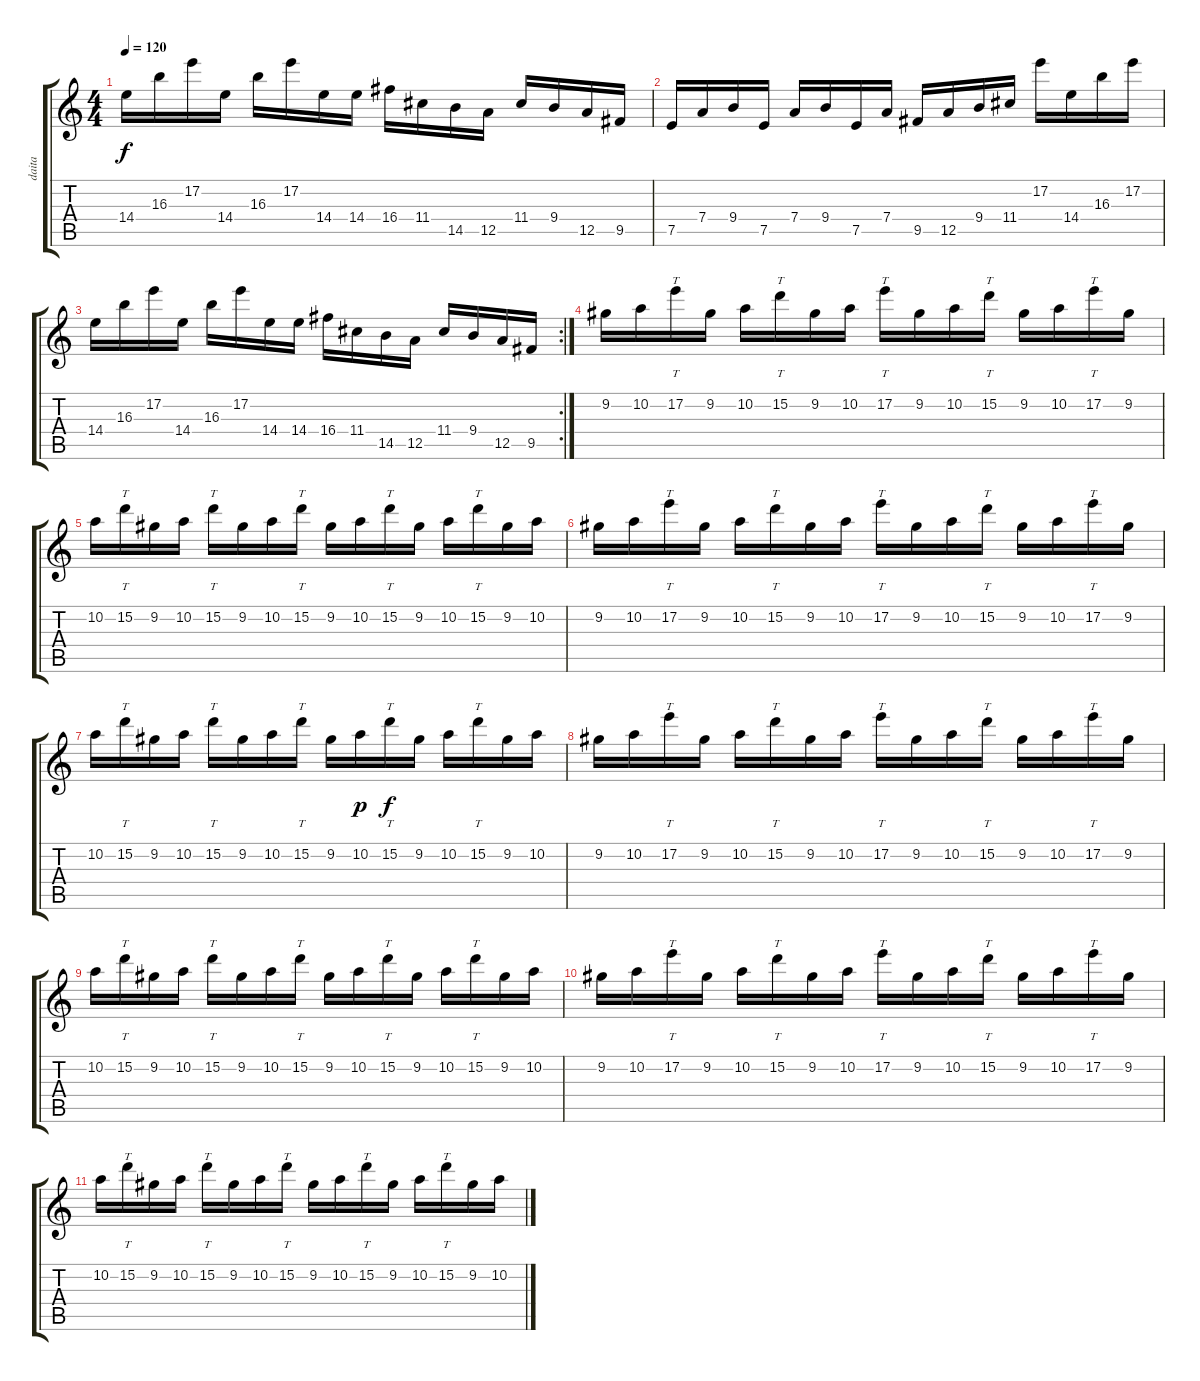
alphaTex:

\track ("daita" "daita") {instrument distortionguitar}
\staff {score tabs}
\tuning (E4 B3 G3 D3 A2 E2) {hide}
\ts (4 4)
\tempo 120
\clef g2
\ks c
14.4.16{dy f} 16.3.16 17.2.16 14.4.16 16.3.16 17.2.16 14.4.16 14.4.16 16.4.16 11.4.16 14.5.16 12.5.16 11.4.16 9.4.16 12.5.16 9.5.16 |
7.5.16 7.4.16 9.4.16 7.5.16 7.4.16 9.4.16 7.5.16 7.4.16 9.5.16 12.5.16 9.4.16 11.4.16 17.2.16 14.4.16 16.3.16 17.2.16 |
\rc 2
14.4.16 16.3.16 17.2.16 14.4.16 16.3.16 17.2.16 14.4.16 14.4.16 16.4.16 11.4.16 14.5.16 12.5.16 11.4.16 9.4.16 12.5.16 9.5.16 |
9.2.16 10.2.16 17.2.16{tt} 9.2.16 10.2.16 15.2.16{tt} 9.2.16 10.2.16 17.2.16{tt} 9.2.16 10.2.16 15.2.16{tt} 9.2.16 10.2.16 17.2.16{tt} 9.2.16 |
10.2.16 15.2.16{tt} 9.2.16 10.2.16 15.2.16{tt} 9.2.16 10.2.16 15.2.16{tt} 9.2.16 10.2.16 15.2.16{tt} 9.2.16 10.2.16 15.2.16{tt} 9.2.16 10.2.16 |
9.2.16 10.2.16 17.2.16{tt} 9.2.16 10.2.16 15.2.16{tt} 9.2.16 10.2.16 17.2.16{tt} 9.2.16 10.2.16 15.2.16{tt} 9.2.16 10.2.16 17.2.16{tt} 9.2.16 |
10.2.16 15.2.16{tt} 9.2.16 10.2.16 15.2.16{tt} 9.2.16 10.2.16 15.2.16{tt} 9.2.16 10.2.16{dy p} 15.2.16{tt dy f} 9.2.16 10.2.16 15.2.16{tt} 9.2.16 10.2.16 |
9.2.16 10.2.16 17.2.16{tt} 9.2.16 10.2.16 15.2.16{tt} 9.2.16 10.2.16 17.2.16{tt} 9.2.16 10.2.16 15.2.16{tt} 9.2.16 10.2.16 17.2.16{tt} 9.2.16 |
10.2.16 15.2.16{tt} 9.2.16 10.2.16 15.2.16{tt} 9.2.16 10.2.16 15.2.16{tt} 9.2.16 10.2.16 15.2.16{tt} 9.2.16 10.2.16 15.2.16{tt} 9.2.16 10.2.16 |
9.2.16 10.2.16 17.2.16{tt} 9.2.16 10.2.16 15.2.16{tt} 9.2.16 10.2.16 17.2.16{tt} 9.2.16 10.2.16 15.2.16{tt} 9.2.16 10.2.16 17.2.16{tt} 9.2.16 |
10.2.16 15.2.16{tt} 9.2.16 10.2.16 15.2.16{tt} 9.2.16 10.2.16 15.2.16{tt} 9.2.16 10.2.16 15.2.16{tt} 9.2.16 10.2.16 15.2.16{tt} 9.2.16 10.2.16
